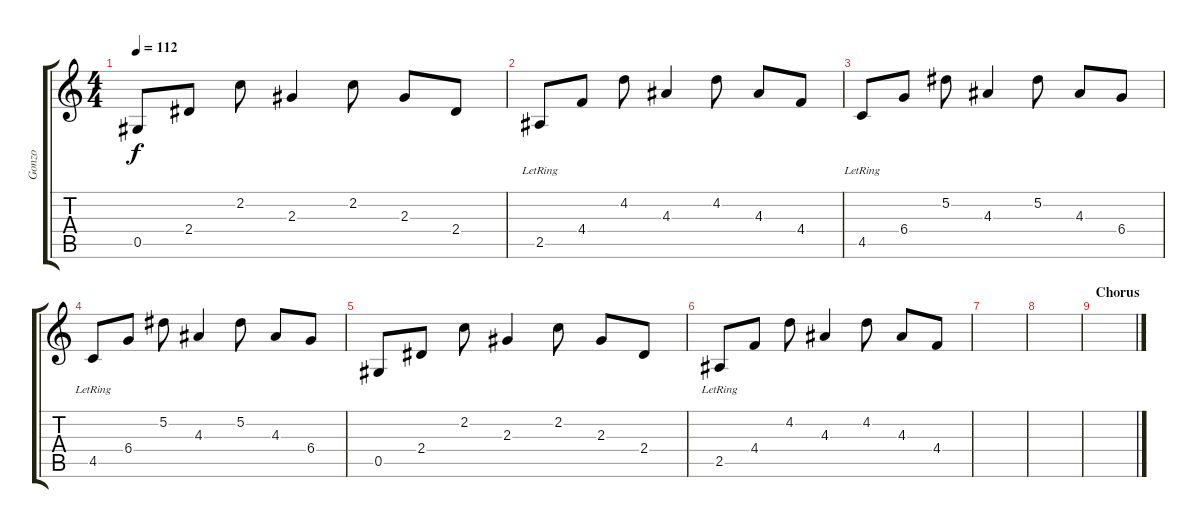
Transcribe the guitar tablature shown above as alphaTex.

\track ("Gonzo" "Gonzo") {instrument acousticguitarsteel}
\staff {score tabs}
\tuning (Eb4 Bb3 Gb3 Db3 Ab2 Eb2) {hide}
\ts (4 4)
\tempo 112
\clef g2
\ks c
0.5.8{dy f} 2.4.8 2.2.8 2.3.4 2.2.8 2.3.8 2.4.8 |
2.5{lr}.8 4.4.8 4.2.8 4.3.4 4.2.8 4.3.8 4.4.8 |
4.5{lr}.8 6.4.8 5.2.8 4.3.4 5.2.8 4.3.8 6.4.8 |
4.5{lr}.8 6.4.8 5.2.8 4.3.4 5.2.8 4.3.8 6.4.8 |
0.5.8 2.4.8 2.2.8 2.3.4 2.2.8 2.3.8 2.4.8 |
2.5{lr}.8 4.4.8 4.2.8 4.3.4 4.2.8 4.3.8 4.4.8 |
|
|
\section ("" "Chorus")
